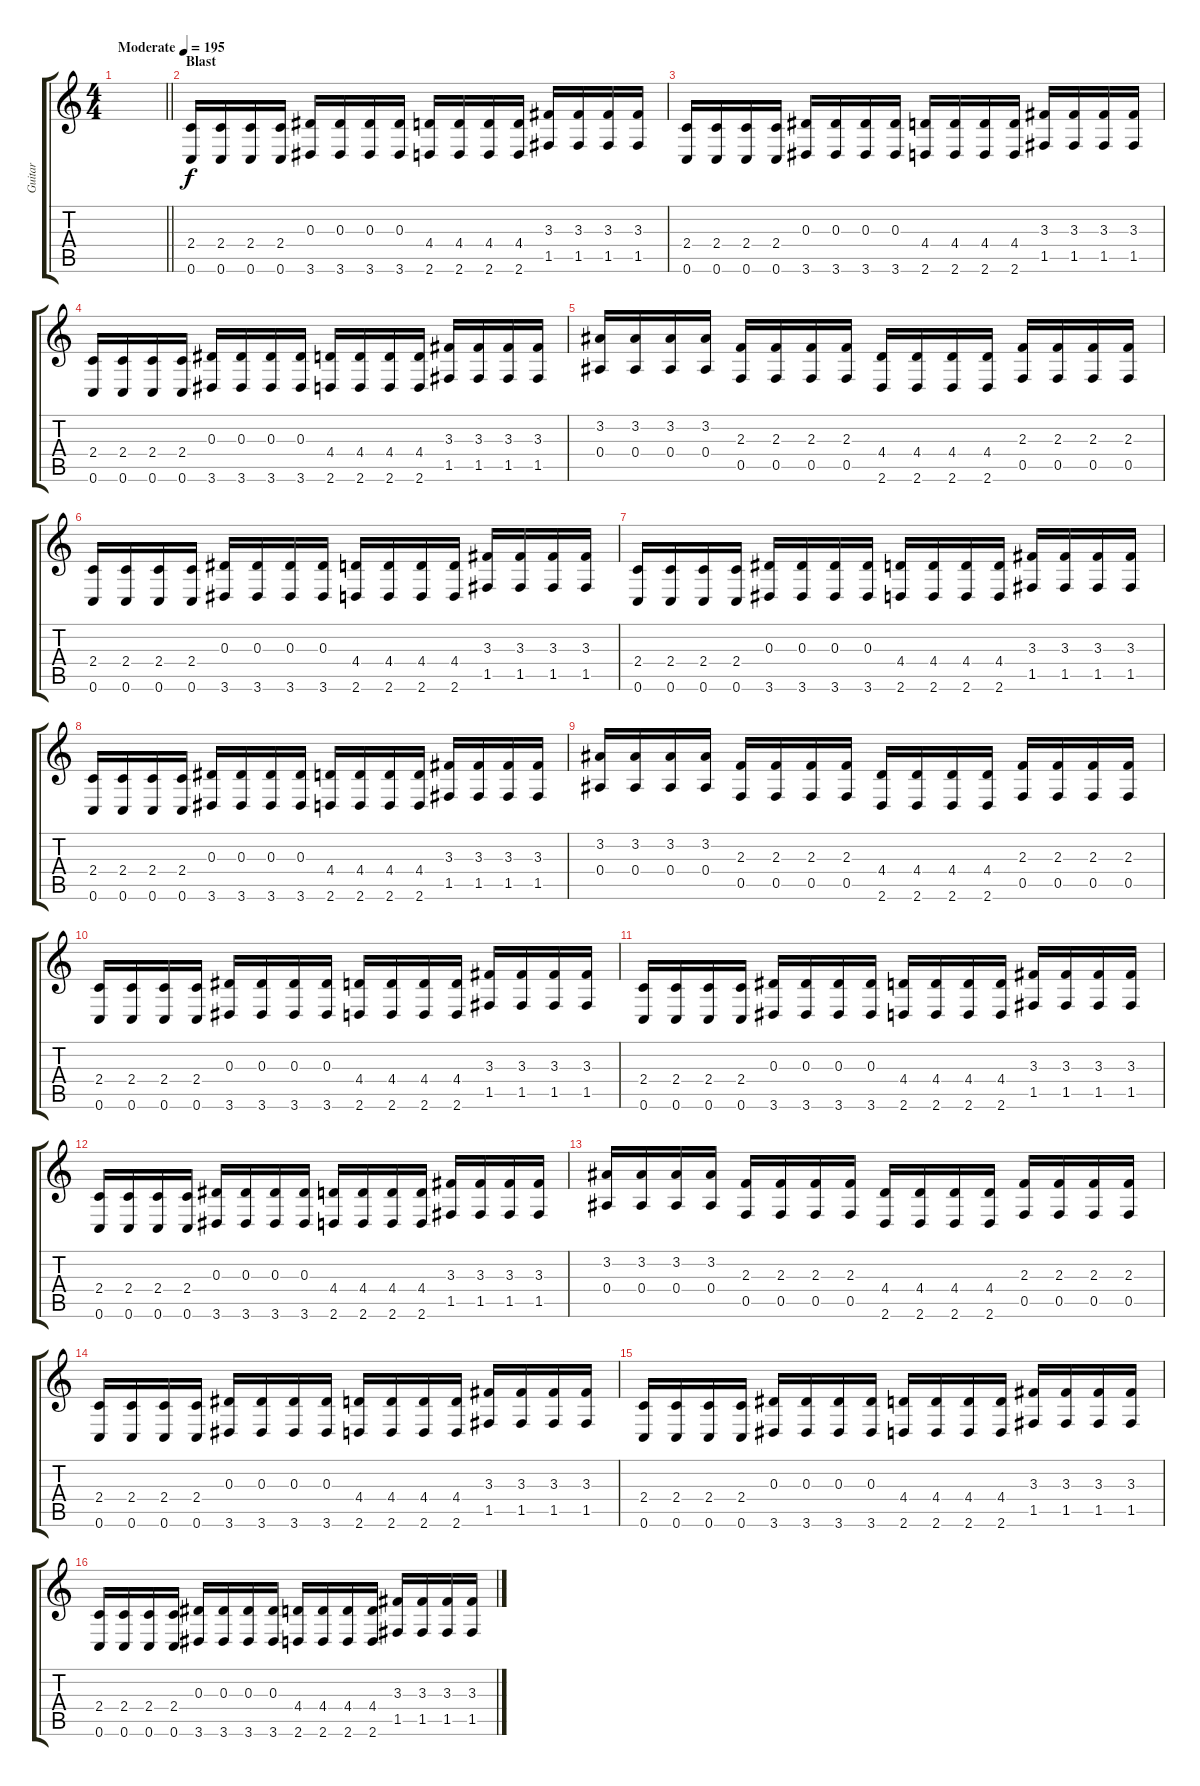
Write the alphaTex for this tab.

\track ("Guitar" "Guitar") {instrument distortionguitar}
\staff {score tabs}
\tuning (C4 G3 Eb3 Bb2 F2 C2) {hide}
\ts (4 4)
\tempo (195 "Moderate")
\clef g2
\barLineRight lightlight
\ks c
|
\section ("" "Blast")
(2.4 0.6).16 (2.4 0.6).16 (2.4 0.6).16 (2.4 0.6).16 (0.3 3.6).16 (0.3 3.6).16 (0.3 3.6).16 (0.3 3.6).16 (4.4 2.6).16 (4.4 2.6).16 (4.4 2.6).16 (4.4 2.6).16 (3.3 1.5).16 (3.3 1.5).16 (3.3 1.5).16 (3.3 1.5).16 |
(2.4 0.6).16 (2.4 0.6).16 (2.4 0.6).16 (2.4 0.6).16 (0.3 3.6).16 (0.3 3.6).16 (0.3 3.6).16 (0.3 3.6).16 (4.4 2.6).16 (4.4 2.6).16 (4.4 2.6).16 (4.4 2.6).16 (3.3 1.5).16 (3.3 1.5).16 (3.3 1.5).16 (3.3 1.5).16 |
(2.4 0.6).16 (2.4 0.6).16 (2.4 0.6).16 (2.4 0.6).16 (0.3 3.6).16 (0.3 3.6).16 (0.3 3.6).16 (0.3 3.6).16 (4.4 2.6).16 (4.4 2.6).16 (4.4 2.6).16 (4.4 2.6).16 (3.3 1.5).16 (3.3 1.5).16 (3.3 1.5).16 (3.3 1.5).16 |
(3.2 0.4).16 (3.2 0.4).16 (3.2 0.4).16 (3.2 0.4).16 (2.3 0.5).16 (2.3 0.5).16 (2.3 0.5).16 (2.3 0.5).16 (4.4 2.6).16 (4.4 2.6).16 (4.4 2.6).16 (4.4 2.6).16 (2.3 0.5).16 (2.3 0.5).16 (2.3 0.5).16 (2.3 0.5).16 |
(2.4 0.6).16 (2.4 0.6).16 (2.4 0.6).16 (2.4 0.6).16 (0.3 3.6).16 (0.3 3.6).16 (0.3 3.6).16 (0.3 3.6).16 (4.4 2.6).16 (4.4 2.6).16 (4.4 2.6).16 (4.4 2.6).16 (3.3 1.5).16 (3.3 1.5).16 (3.3 1.5).16 (3.3 1.5).16 |
(2.4 0.6).16 (2.4 0.6).16 (2.4 0.6).16 (2.4 0.6).16 (0.3 3.6).16 (0.3 3.6).16 (0.3 3.6).16 (0.3 3.6).16 (4.4 2.6).16 (4.4 2.6).16 (4.4 2.6).16 (4.4 2.6).16 (3.3 1.5).16 (3.3 1.5).16 (3.3 1.5).16 (3.3 1.5).16 |
(2.4 0.6).16 (2.4 0.6).16 (2.4 0.6).16 (2.4 0.6).16 (0.3 3.6).16 (0.3 3.6).16 (0.3 3.6).16 (0.3 3.6).16 (4.4 2.6).16 (4.4 2.6).16 (4.4 2.6).16 (4.4 2.6).16 (3.3 1.5).16 (3.3 1.5).16 (3.3 1.5).16 (3.3 1.5).16 |
(3.2 0.4).16 (3.2 0.4).16 (3.2 0.4).16 (3.2 0.4).16 (2.3 0.5).16 (2.3 0.5).16 (2.3 0.5).16 (2.3 0.5).16 (4.4 2.6).16 (4.4 2.6).16 (4.4 2.6).16 (4.4 2.6).16 (2.3 0.5).16 (2.3 0.5).16 (2.3 0.5).16 (2.3 0.5).16 |
(2.4 0.6).16 (2.4 0.6).16 (2.4 0.6).16 (2.4 0.6).16 (0.3 3.6).16 (0.3 3.6).16 (0.3 3.6).16 (0.3 3.6).16 (4.4 2.6).16 (4.4 2.6).16 (4.4 2.6).16 (4.4 2.6).16 (3.3 1.5).16 (3.3 1.5).16 (3.3 1.5).16 (3.3 1.5).16 |
(2.4 0.6).16 (2.4 0.6).16 (2.4 0.6).16 (2.4 0.6).16 (0.3 3.6).16 (0.3 3.6).16 (0.3 3.6).16 (0.3 3.6).16 (4.4 2.6).16 (4.4 2.6).16 (4.4 2.6).16 (4.4 2.6).16 (3.3 1.5).16 (3.3 1.5).16 (3.3 1.5).16 (3.3 1.5).16 |
(2.4 0.6).16 (2.4 0.6).16 (2.4 0.6).16 (2.4 0.6).16 (0.3 3.6).16 (0.3 3.6).16 (0.3 3.6).16 (0.3 3.6).16 (4.4 2.6).16 (4.4 2.6).16 (4.4 2.6).16 (4.4 2.6).16 (3.3 1.5).16 (3.3 1.5).16 (3.3 1.5).16 (3.3 1.5).16 |
(3.2 0.4).16 (3.2 0.4).16 (3.2 0.4).16 (3.2 0.4).16 (2.3 0.5).16 (2.3 0.5).16 (2.3 0.5).16 (2.3 0.5).16 (4.4 2.6).16 (4.4 2.6).16 (4.4 2.6).16 (4.4 2.6).16 (2.3 0.5).16 (2.3 0.5).16 (2.3 0.5).16 (2.3 0.5).16 |
(2.4 0.6).16 (2.4 0.6).16 (2.4 0.6).16 (2.4 0.6).16 (0.3 3.6).16 (0.3 3.6).16 (0.3 3.6).16 (0.3 3.6).16 (4.4 2.6).16 (4.4 2.6).16 (4.4 2.6).16 (4.4 2.6).16 (3.3 1.5).16 (3.3 1.5).16 (3.3 1.5).16 (3.3 1.5).16 |
(2.4 0.6).16 (2.4 0.6).16 (2.4 0.6).16 (2.4 0.6).16 (0.3 3.6).16 (0.3 3.6).16 (0.3 3.6).16 (0.3 3.6).16 (4.4 2.6).16 (4.4 2.6).16 (4.4 2.6).16 (4.4 2.6).16 (3.3 1.5).16 (3.3 1.5).16 (3.3 1.5).16 (3.3 1.5).16 |
(2.4 0.6).16 (2.4 0.6).16 (2.4 0.6).16 (2.4 0.6).16 (0.3 3.6).16 (0.3 3.6).16 (0.3 3.6).16 (0.3 3.6).16 (4.4 2.6).16 (4.4 2.6).16 (4.4 2.6).16 (4.4 2.6).16 (3.3 1.5).16 (3.3 1.5).16 (3.3 1.5).16 (3.3 1.5).16
